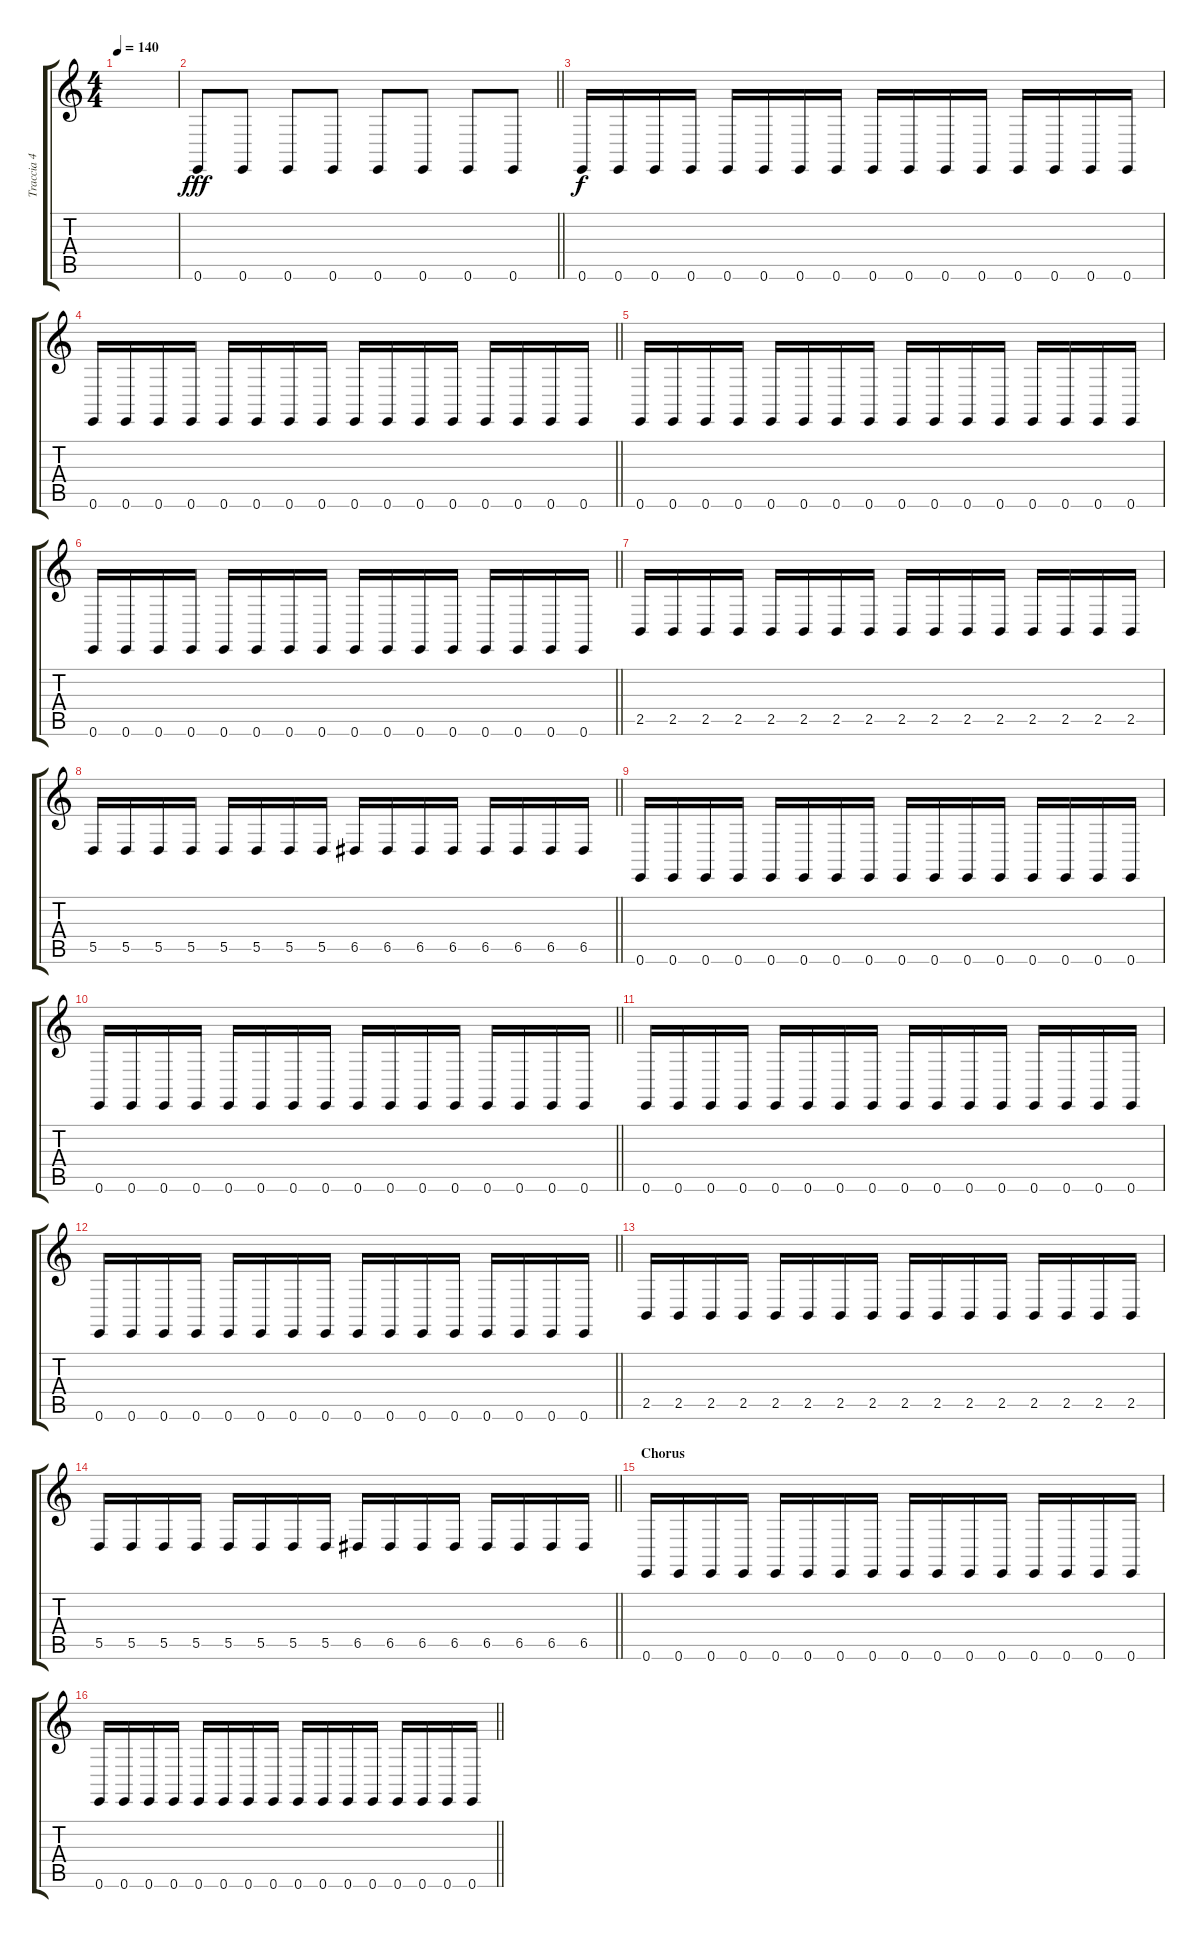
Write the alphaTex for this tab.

\track ("Traccia 4" "Traccia 4") {instrument lead2sawtooth}
\staff {score tabs}
\tuning (E4 B3 G3 D3 A2 E2) {hide}
\ts (4 4)
\tempo 140
\clef g2
\ks c
|
\barLineRight lightlight
0.6.8{dy fff volume 11} 0.6.8 0.6.8 0.6.8 0.6.8 0.6.8 0.6.8 0.6.8 |
0.6.16{dy f} 0.6.16 0.6.16 0.6.16 0.6.16 0.6.16 0.6.16 0.6.16 0.6.16 0.6.16 0.6.16 0.6.16 0.6.16 0.6.16 0.6.16 0.6.16 |
\barLineRight lightlight
0.6.16 0.6.16 0.6.16 0.6.16 0.6.16 0.6.16 0.6.16 0.6.16 0.6.16 0.6.16 0.6.16 0.6.16 0.6.16 0.6.16 0.6.16 0.6.16 |
0.6.16 0.6.16 0.6.16 0.6.16 0.6.16 0.6.16 0.6.16 0.6.16 0.6.16 0.6.16 0.6.16 0.6.16 0.6.16 0.6.16 0.6.16 0.6.16 |
\barLineRight lightlight
0.6.16 0.6.16 0.6.16 0.6.16 0.6.16 0.6.16 0.6.16 0.6.16 0.6.16 0.6.16 0.6.16 0.6.16 0.6.16 0.6.16 0.6.16 0.6.16 |
2.5.16 2.5.16 2.5.16 2.5.16 2.5.16 2.5.16 2.5.16 2.5.16 2.5.16 2.5.16 2.5.16 2.5.16 2.5.16 2.5.16 2.5.16 2.5.16 |
\barLineRight lightlight
5.5.16 5.5.16 5.5.16 5.5.16 5.5.16 5.5.16 5.5.16 5.5.16 6.5.16 6.5.16 6.5.16 6.5.16 6.5.16 6.5.16 6.5.16 6.5.16 |
0.6.16 0.6.16 0.6.16 0.6.16 0.6.16 0.6.16 0.6.16 0.6.16 0.6.16 0.6.16 0.6.16 0.6.16 0.6.16 0.6.16 0.6.16 0.6.16 |
\barLineRight lightlight
0.6.16 0.6.16 0.6.16 0.6.16 0.6.16 0.6.16 0.6.16 0.6.16 0.6.16 0.6.16 0.6.16 0.6.16 0.6.16 0.6.16 0.6.16 0.6.16 |
0.6.16 0.6.16 0.6.16 0.6.16 0.6.16 0.6.16 0.6.16 0.6.16 0.6.16 0.6.16 0.6.16 0.6.16 0.6.16 0.6.16 0.6.16 0.6.16 |
\barLineRight lightlight
0.6.16 0.6.16 0.6.16 0.6.16 0.6.16 0.6.16 0.6.16 0.6.16 0.6.16 0.6.16 0.6.16 0.6.16 0.6.16 0.6.16 0.6.16 0.6.16 |
2.5.16 2.5.16 2.5.16 2.5.16 2.5.16 2.5.16 2.5.16 2.5.16 2.5.16 2.5.16 2.5.16 2.5.16 2.5.16 2.5.16 2.5.16 2.5.16 |
\barLineRight lightlight
5.5.16 5.5.16 5.5.16 5.5.16 5.5.16 5.5.16 5.5.16 5.5.16 6.5.16 6.5.16 6.5.16 6.5.16 6.5.16 6.5.16 6.5.16 6.5.16 |
\section ("" "Chorus")
0.6.16 0.6.16 0.6.16 0.6.16 0.6.16 0.6.16 0.6.16 0.6.16 0.6.16 0.6.16 0.6.16 0.6.16 0.6.16 0.6.16 0.6.16 0.6.16 |
\barLineRight lightlight
0.6.16 0.6.16 0.6.16 0.6.16 0.6.16 0.6.16 0.6.16 0.6.16 0.6.16 0.6.16 0.6.16 0.6.16 0.6.16 0.6.16 0.6.16 0.6.16
